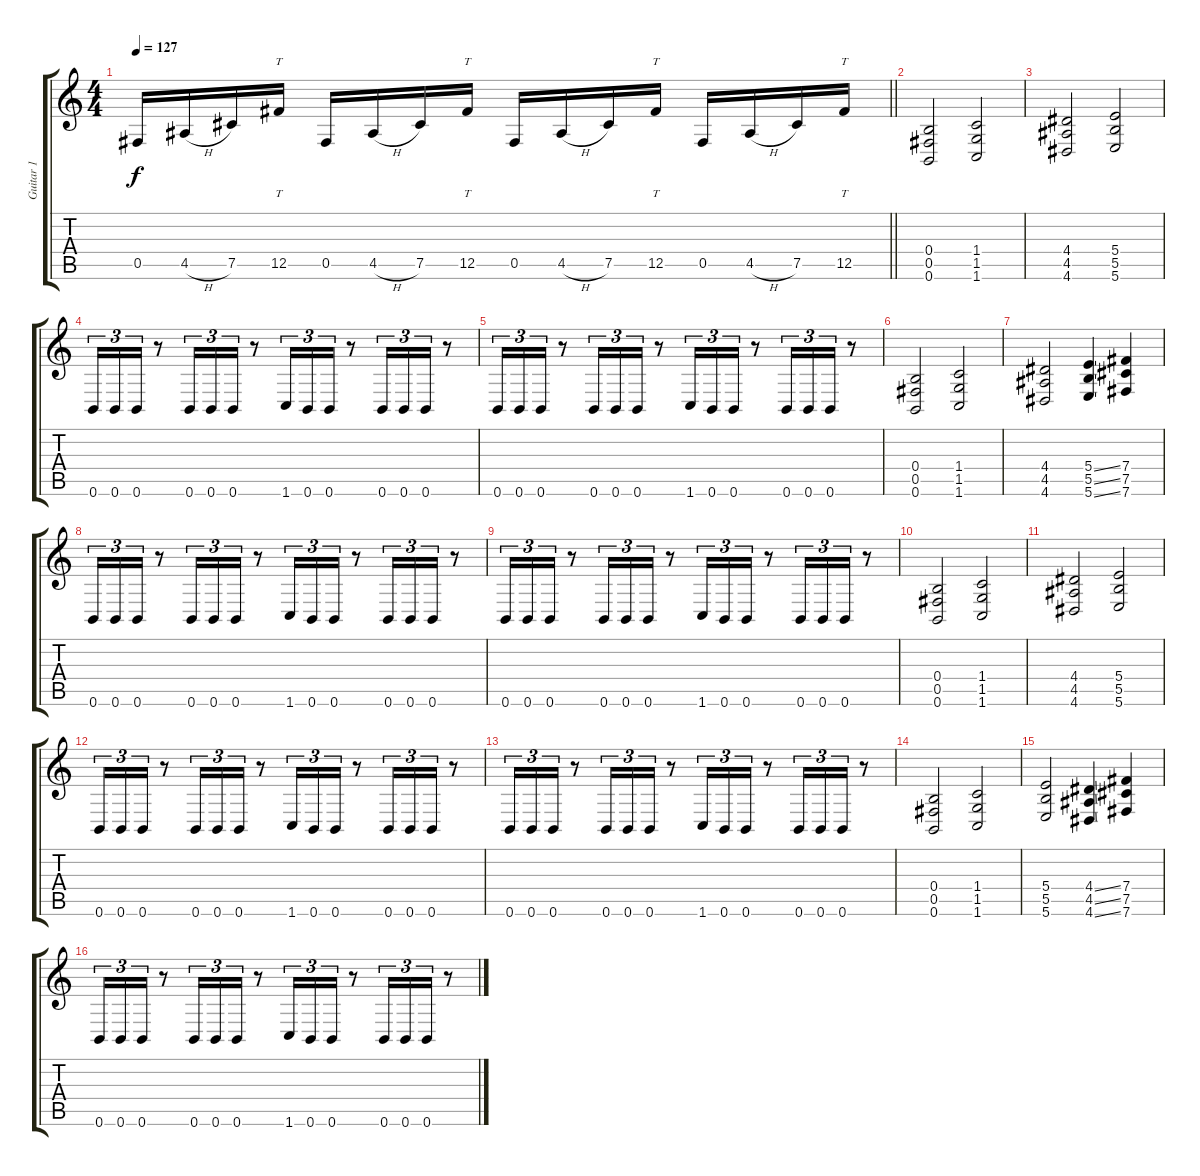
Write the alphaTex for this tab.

\track ("Guitar 1" "Guitar 1") {instrument distortionguitar}
\staff {score tabs}
\tuning (Db4 Ab3 E3 B2 Gb2 B1) {hide}
\ts (4 4)
\tempo 127
\clef g2
\barLineRight lightlight
\ks c
0.5.16{dy f} 4.5{h}.16 7.5.16 12.5.16{tt} 0.5.16 4.5{h}.16 7.5.16 12.5.16{tt} 0.5.16 4.5{h}.16 7.5.16 12.5.16{tt} 0.5.16 4.5{h}.16 7.5.16 12.5.16{tt} |
\section ("" "")
(0.4 0.5 0.6).2 (1.4 1.5 1.6).2 |
(4.4 4.5 4.6).2 (5.4 5.5 5.6).2 |
0.6.16{tu (3 2)} 0.6.16{tu (3 2)} 0.6.16{tu (3 2)} r.8 0.6.16{tu (3 2)} 0.6.16{tu (3 2)} 0.6.16{tu (3 2)} r.8 1.6.16{tu (3 2)} 0.6.16{tu (3 2)} 0.6.16{tu (3 2)} r.8 0.6.16{tu (3 2)} 0.6.16{tu (3 2)} 0.6.16{tu (3 2)} r.8 |
0.6.16{tu (3 2)} 0.6.16{tu (3 2)} 0.6.16{tu (3 2)} r.8 0.6.16{tu (3 2)} 0.6.16{tu (3 2)} 0.6.16{tu (3 2)} r.8 1.6.16{tu (3 2)} 0.6.16{tu (3 2)} 0.6.16{tu (3 2)} r.8 0.6.16{tu (3 2)} 0.6.16{tu (3 2)} 0.6.16{tu (3 2)} r.8 |
(0.4 0.5 0.6).2 (1.4 1.5 1.6).2 |
(4.4 4.5 4.6).2 (5.4{ss} 5.5{ss} 5.6{ss}).4 (7.4 7.5 7.6).4 |
0.6.16{tu (3 2)} 0.6.16{tu (3 2)} 0.6.16{tu (3 2)} r.8 0.6.16{tu (3 2)} 0.6.16{tu (3 2)} 0.6.16{tu (3 2)} r.8 1.6.16{tu (3 2)} 0.6.16{tu (3 2)} 0.6.16{tu (3 2)} r.8 0.6.16{tu (3 2)} 0.6.16{tu (3 2)} 0.6.16{tu (3 2)} r.8 |
0.6.16{tu (3 2)} 0.6.16{tu (3 2)} 0.6.16{tu (3 2)} r.8 0.6.16{tu (3 2)} 0.6.16{tu (3 2)} 0.6.16{tu (3 2)} r.8 1.6.16{tu (3 2)} 0.6.16{tu (3 2)} 0.6.16{tu (3 2)} r.8 0.6.16{tu (3 2)} 0.6.16{tu (3 2)} 0.6.16{tu (3 2)} r.8 |
(0.4 0.5 0.6).2 (1.4 1.5 1.6).2 |
(4.4 4.5 4.6).2 (5.4 5.5 5.6).2 |
0.6.16{tu (3 2)} 0.6.16{tu (3 2)} 0.6.16{tu (3 2)} r.8 0.6.16{tu (3 2)} 0.6.16{tu (3 2)} 0.6.16{tu (3 2)} r.8 1.6.16{tu (3 2)} 0.6.16{tu (3 2)} 0.6.16{tu (3 2)} r.8 0.6.16{tu (3 2)} 0.6.16{tu (3 2)} 0.6.16{tu (3 2)} r.8 |
0.6.16{tu (3 2)} 0.6.16{tu (3 2)} 0.6.16{tu (3 2)} r.8 0.6.16{tu (3 2)} 0.6.16{tu (3 2)} 0.6.16{tu (3 2)} r.8 1.6.16{tu (3 2)} 0.6.16{tu (3 2)} 0.6.16{tu (3 2)} r.8 0.6.16{tu (3 2)} 0.6.16{tu (3 2)} 0.6.16{tu (3 2)} r.8 |
(0.4 0.5 0.6).2 (1.4 1.5 1.6).2 |
(5.4 5.5 5.6).2 (4.4{ss} 4.5{ss} 4.6{ss}).4 (7.4 7.5 7.6).4 |
0.6.16{tu (3 2)} 0.6.16{tu (3 2)} 0.6.16{tu (3 2)} r.8 0.6.16{tu (3 2)} 0.6.16{tu (3 2)} 0.6.16{tu (3 2)} r.8 1.6.16{tu (3 2)} 0.6.16{tu (3 2)} 0.6.16{tu (3 2)} r.8 0.6.16{tu (3 2)} 0.6.16{tu (3 2)} 0.6.16{tu (3 2)} r.8
